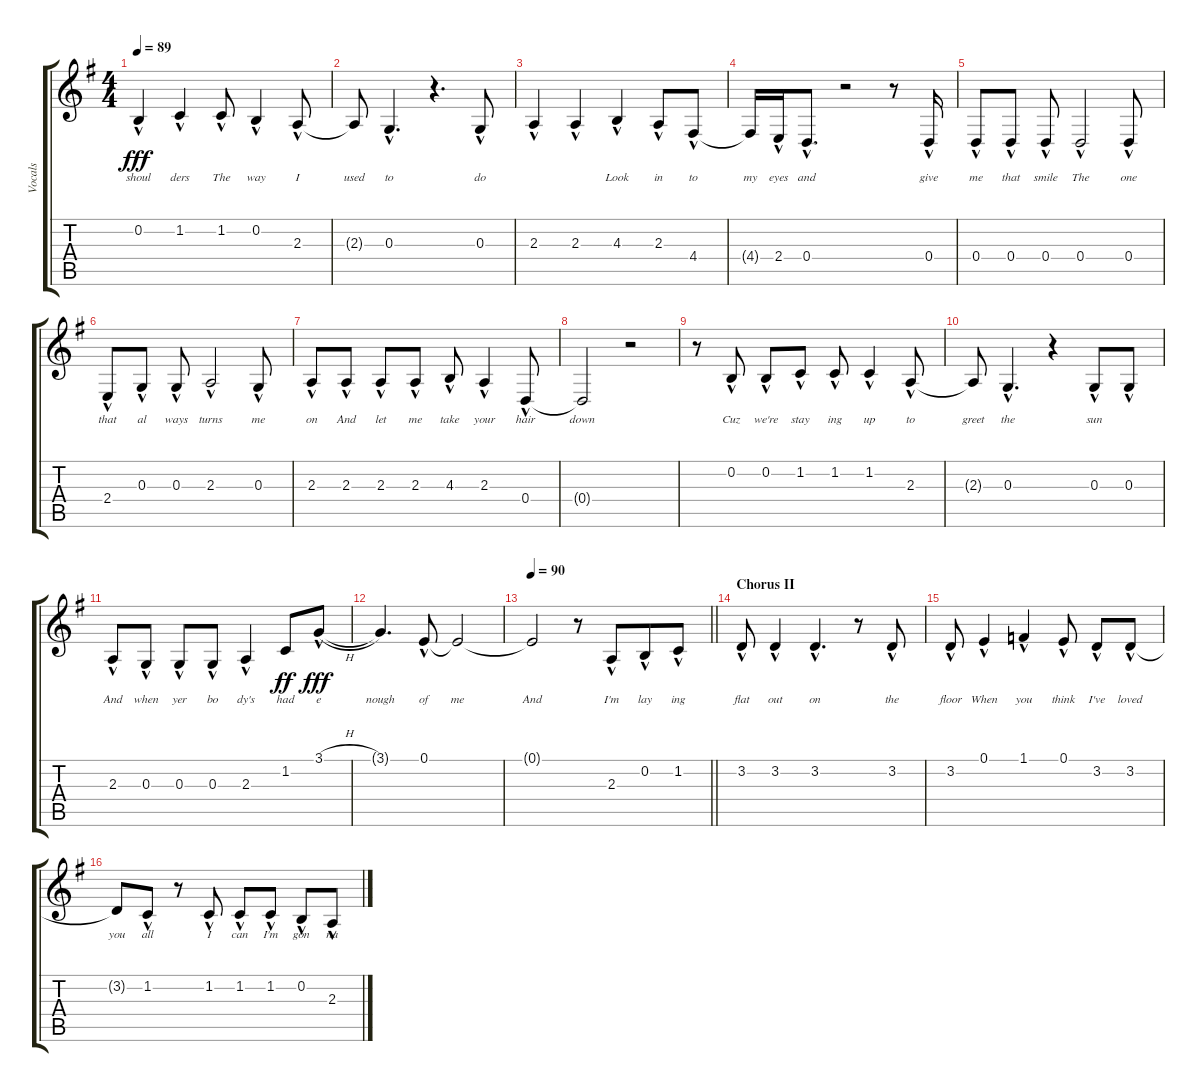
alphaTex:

\track ("Vocals" "Vocals") {instrument lead2sawtooth}
\staff {score tabs}
\tuning (E4 B3 G3 D3 A2 E2) {hide}
\ts (4 4)
\tempo 89
\clef g2
\ks g
0.2{hac}.4{lyrics (0 "shoul") lyrics (1 "") lyrics (2 "") lyrics (3 "") lyrics (4 "") dy fff} 1.2{hac}.4{lyrics (0 "ders") lyrics (1 "") lyrics (2 "") lyrics (3 "") lyrics (4 "")} 1.2{hac}.8{lyrics (0 "The") lyrics (1 "") lyrics (2 "") lyrics (3 "") lyrics (4 "")} 0.2{hac}.4{lyrics (0 "way") lyrics (1 "") lyrics (2 "") lyrics (3 "") lyrics (4 "")} 2.3{hac}.8{lyrics (0 "I") lyrics (1 "") lyrics (2 "") lyrics (3 "") lyrics (4 "")} |
2.3{t}.8{lyrics (0 "used") lyrics (1 "") lyrics (2 "") lyrics (3 "") lyrics (4 "")} 0.3{hac}.4{d lyrics (0 "to") lyrics (1 "") lyrics (2 "") lyrics (3 "") lyrics (4 "")} r.4{d} 0.3{hac}.8{lyrics (0 "do") lyrics (1 "") lyrics (2 "") lyrics (3 "") lyrics (4 "")} |
2.3{hac}.4{lyrics (0 "") lyrics (1 "") lyrics (2 "") lyrics (3 "") lyrics (4 "")} 2.3{hac}.4{lyrics (0 "") lyrics (1 "") lyrics (2 "") lyrics (3 "") lyrics (4 "")} 4.3{hac}.4{lyrics (0 "Look") lyrics (1 "") lyrics (2 "") lyrics (3 "") lyrics (4 "")} 2.3{hac}.8{lyrics (0 "in") lyrics (1 "") lyrics (2 "") lyrics (3 "") lyrics (4 "")} 4.4{hac}.8{lyrics (0 "to") lyrics (1 "") lyrics (2 "") lyrics (3 "") lyrics (4 "")} |
4.4{t}.16{lyrics (0 "my") lyrics (1 "") lyrics (2 "") lyrics (3 "") lyrics (4 "")} 2.4{hac}.16{lyrics (0 "eyes") lyrics (1 "") lyrics (2 "") lyrics (3 "") lyrics (4 "")} 0.4{hac}.8{d lyrics (0 "and") lyrics (1 "") lyrics (2 "") lyrics (3 "") lyrics (4 "")} r.2 r.8 0.4{hac}.16{lyrics (0 "give") lyrics (1 "") lyrics (2 "") lyrics (3 "") lyrics (4 "")} |
0.4{hac}.8{lyrics (0 "me") lyrics (1 "") lyrics (2 "") lyrics (3 "") lyrics (4 "")} 0.4{hac}.8{lyrics (0 "that") lyrics (1 "") lyrics (2 "") lyrics (3 "") lyrics (4 "")} 0.4{hac}.8{lyrics (0 "smile") lyrics (1 "") lyrics (2 "") lyrics (3 "") lyrics (4 "")} 0.4{hac}.2{lyrics (0 "The") lyrics (1 "") lyrics (2 "") lyrics (3 "") lyrics (4 "")} 0.4{hac}.8{lyrics (0 "one") lyrics (1 "") lyrics (2 "") lyrics (3 "") lyrics (4 "")} |
2.4{hac}.8{lyrics (0 "that") lyrics (1 "") lyrics (2 "") lyrics (3 "") lyrics (4 "")} 0.3{hac}.8{lyrics (0 "al") lyrics (1 "") lyrics (2 "") lyrics (3 "") lyrics (4 "")} 0.3{hac}.8{lyrics (0 "ways") lyrics (1 "") lyrics (2 "") lyrics (3 "") lyrics (4 "")} 2.3{hac}.2{lyrics (0 "turns") lyrics (1 "") lyrics (2 "") lyrics (3 "") lyrics (4 "")} 0.3{hac}.8{lyrics (0 "me") lyrics (1 "") lyrics (2 "") lyrics (3 "") lyrics (4 "")} |
2.3{hac}.8{lyrics (0 "on") lyrics (1 "") lyrics (2 "") lyrics (3 "") lyrics (4 "")} 2.3{hac}.8{lyrics (0 "And") lyrics (1 "") lyrics (2 "") lyrics (3 "") lyrics (4 "")} 2.3{hac}.8{lyrics (0 "let") lyrics (1 "") lyrics (2 "") lyrics (3 "") lyrics (4 "")} 2.3{hac}.8{lyrics (0 "me") lyrics (1 "") lyrics (2 "") lyrics (3 "") lyrics (4 "")} 4.3{hac}.8{lyrics (0 "take") lyrics (1 "") lyrics (2 "") lyrics (3 "") lyrics (4 "")} 2.3{hac}.4{lyrics (0 "your") lyrics (1 "") lyrics (2 "") lyrics (3 "") lyrics (4 "")} 0.4{hac}.8{lyrics (0 "hair") lyrics (1 "") lyrics (2 "") lyrics (3 "") lyrics (4 "")} |
0.4{t}.2{lyrics (0 "down") lyrics (1 "") lyrics (2 "") lyrics (3 "") lyrics (4 "")} r.2 |
r.8 0.2{hac}.8{lyrics (0 "Cuz") lyrics (1 "") lyrics (2 "") lyrics (3 "") lyrics (4 "")} 0.2{hac}.8{lyrics (0 "we're") lyrics (1 "") lyrics (2 "") lyrics (3 "") lyrics (4 "")} 1.2{hac}.8{lyrics (0 "stay") lyrics (1 "") lyrics (2 "") lyrics (3 "") lyrics (4 "")} 1.2{hac}.8{lyrics (0 "ing") lyrics (1 "") lyrics (2 "") lyrics (3 "") lyrics (4 "")} 1.2{hac}.4{lyrics (0 "up") lyrics (1 "") lyrics (2 "") lyrics (3 "") lyrics (4 "")} 2.3{hac}.8{lyrics (0 "to") lyrics (1 "") lyrics (2 "") lyrics (3 "") lyrics (4 "")} |
2.3{t}.8{lyrics (0 "greet") lyrics (1 "") lyrics (2 "") lyrics (3 "") lyrics (4 "")} 0.3{hac}.4{d lyrics (0 "the") lyrics (1 "") lyrics (2 "") lyrics (3 "") lyrics (4 "")} r.4 0.3{hac}.8{lyrics (0 "sun") lyrics (1 "") lyrics (2 "") lyrics (3 "") lyrics (4 "")} 0.3{hac}.8{lyrics (0 "") lyrics (1 "") lyrics (2 "") lyrics (3 "") lyrics (4 "")} |
2.3{hac}.8{lyrics (0 "And") lyrics (1 "") lyrics (2 "") lyrics (3 "") lyrics (4 "")} 0.3{hac}.8{lyrics (0 "when") lyrics (1 "") lyrics (2 "") lyrics (3 "") lyrics (4 "")} 0.3{hac}.8{lyrics (0 "yer") lyrics (1 "") lyrics (2 "") lyrics (3 "") lyrics (4 "")} 0.3{hac}.8{lyrics (0 "bo") lyrics (1 "") lyrics (2 "") lyrics (3 "") lyrics (4 "")} 2.3{hac}.4{lyrics (0 "dy's") lyrics (1 "") lyrics (2 "") lyrics (3 "") lyrics (4 "")} 1.2.8{lyrics (0 "had") lyrics (1 "") lyrics (2 "") lyrics (3 "") lyrics (4 "") dy ff} 3.1{h hac}.8{lyrics (0 "e") lyrics (1 "") lyrics (2 "") lyrics (3 "") lyrics (4 "") dy fff} |
3.1{t}.4{d lyrics (0 "nough") lyrics (1 "") lyrics (2 "") lyrics (3 "") lyrics (4 "")} 0.1{hac}.8{lyrics (0 "of") lyrics (1 "") lyrics (2 "") lyrics (3 "") lyrics (4 "")} 0.1{t}.2{lyrics (0 "me") lyrics (1 "") lyrics (2 "") lyrics (3 "") lyrics (4 "")} |
\tempo 90
\barLineRight lightlight
0.1{t}.2{lyrics (0 "And") lyrics (1 "") lyrics (2 "") lyrics (3 "") lyrics (4 "")} r.8 2.3{hac}.8{lyrics (0 "I'm") lyrics (1 "") lyrics (2 "") lyrics (3 "") lyrics (4 "") beam merge} 0.2{hac}.8{lyrics (0 "lay") lyrics (1 "") lyrics (2 "") lyrics (3 "") lyrics (4 "")} 1.2{hac}.8{lyrics (0 "ing") lyrics (1 "") lyrics (2 "") lyrics (3 "") lyrics (4 "")} |
\section ("" "Chorus II")
3.2{hac}.8{lyrics (0 "flat") lyrics (1 "") lyrics (2 "") lyrics (3 "") lyrics (4 "")} 3.2{hac}.4{lyrics (0 "out") lyrics (1 "") lyrics (2 "") lyrics (3 "") lyrics (4 "")} 3.2{hac}.4{d lyrics (0 "on") lyrics (1 "") lyrics (2 "") lyrics (3 "") lyrics (4 "")} r.8 3.2{hac}.8{lyrics (0 "the") lyrics (1 "") lyrics (2 "") lyrics (3 "") lyrics (4 "")} |
3.2{hac}.8{lyrics (0 "floor") lyrics (1 "") lyrics (2 "") lyrics (3 "") lyrics (4 "")} 0.1{hac}.4{lyrics (0 "When") lyrics (1 "") lyrics (2 "") lyrics (3 "") lyrics (4 "")} 1.1{hac}.4{lyrics (0 "you") lyrics (1 "") lyrics (2 "") lyrics (3 "") lyrics (4 "")} 0.1{hac}.8{lyrics (0 "think") lyrics (1 "") lyrics (2 "") lyrics (3 "") lyrics (4 "")} 3.2{hac}.8{lyrics (0 "I've") lyrics (1 "") lyrics (2 "") lyrics (3 "") lyrics (4 "")} 3.2{hac}.8{lyrics (0 "loved") lyrics (1 "") lyrics (2 "") lyrics (3 "") lyrics (4 "")} |
3.2{t}.8{lyrics (0 "you") lyrics (1 "") lyrics (2 "") lyrics (3 "") lyrics (4 "")} 1.2{hac}.8{lyrics (0 "all") lyrics (1 "") lyrics (2 "") lyrics (3 "") lyrics (4 "")} r.8 1.2{hac}.8{lyrics (0 "I") lyrics (1 "") lyrics (2 "") lyrics (3 "") lyrics (4 "")} 1.2{hac}.8{lyrics (0 "can") lyrics (1 "") lyrics (2 "") lyrics (3 "") lyrics (4 "")} 1.2{hac}.8{lyrics (0 "I'm") lyrics (1 "") lyrics (2 "") lyrics (3 "") lyrics (4 "")} 0.2{hac}.8{lyrics (0 "gon") lyrics (1 "") lyrics (2 "") lyrics (3 "") lyrics (4 "")} 2.3{hac}.8{lyrics (0 "na") lyrics (1 "") lyrics (2 "") lyrics (3 "") lyrics (4 "")}
